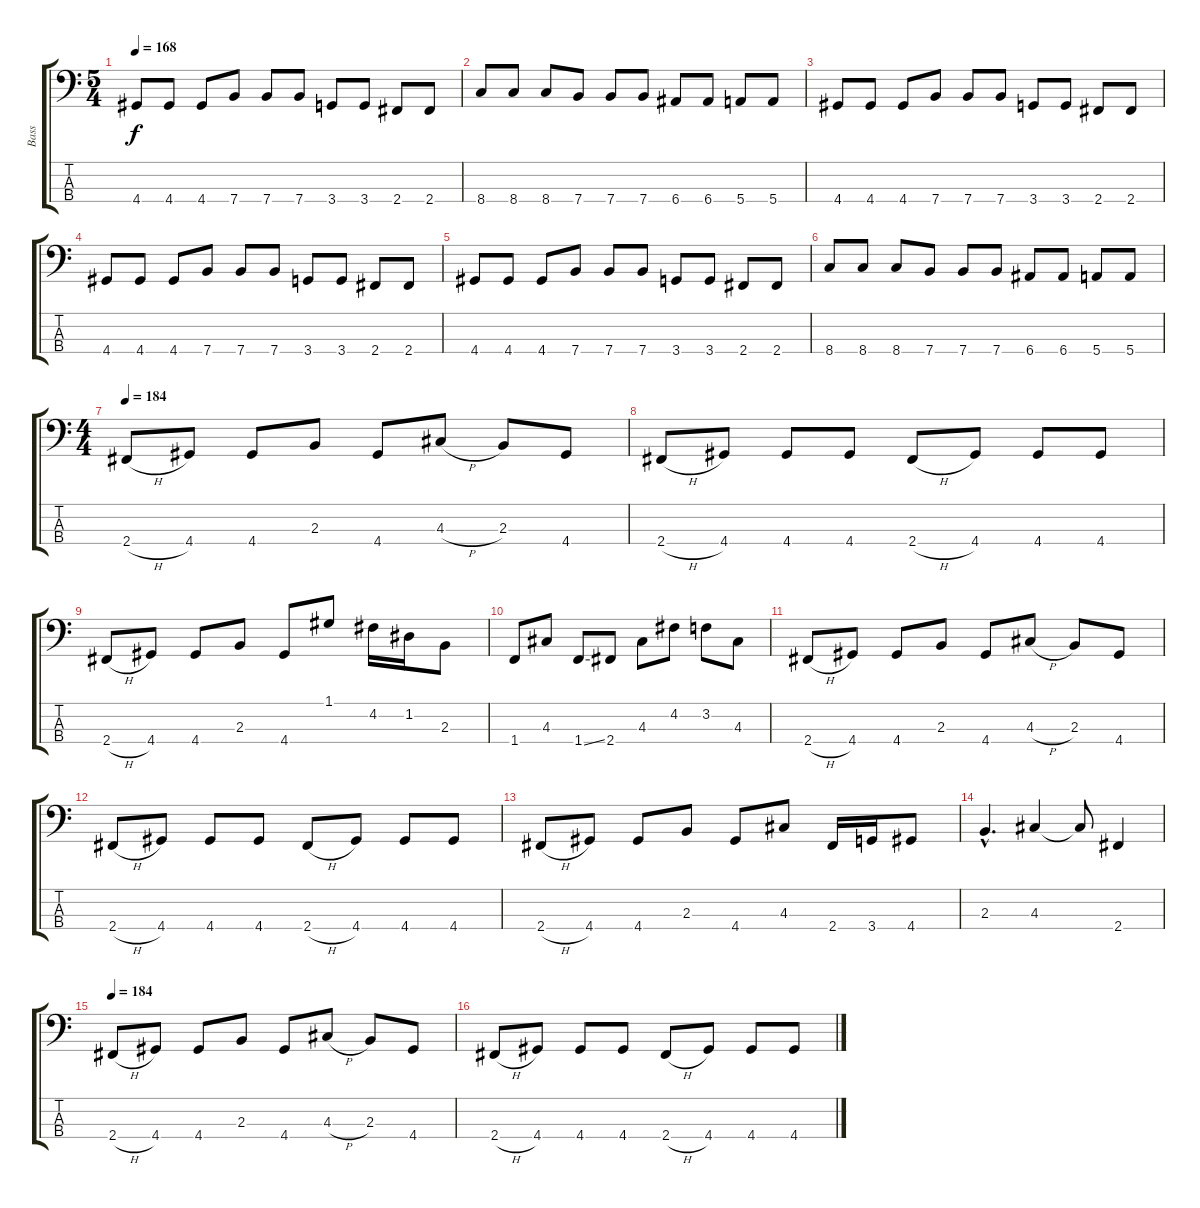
\track ("Bass" "Bass") {instrument electricbassfinger}
\staff {score tabs}
\tuning (G2 D2 A1 E1) {hide}
\ts (5 4)
\tempo 168
\clef f4
\ks c
4.4.8{dy f} 4.4.8 4.4.8 7.4.8 7.4.8 7.4.8 3.4.8 3.4.8 2.4.8 2.4.8 |
8.4.8 8.4.8 8.4.8 7.4.8 7.4.8 7.4.8 6.4.8 6.4.8 5.4.8 5.4.8 |
4.4.8 4.4.8 4.4.8 7.4.8 7.4.8 7.4.8 3.4.8 3.4.8 2.4.8 2.4.8 |
4.4.8 4.4.8 4.4.8 7.4.8 7.4.8 7.4.8 3.4.8 3.4.8 2.4.8 2.4.8 |
4.4.8 4.4.8 4.4.8 7.4.8 7.4.8 7.4.8 3.4.8 3.4.8 2.4.8 2.4.8 |
8.4.8 8.4.8 8.4.8 7.4.8 7.4.8 7.4.8 6.4.8 6.4.8 5.4.8 5.4.8 |
\ts (4 4)
\tempo 184
2.4{h}.8 4.4.8 4.4.8 2.3.8 4.4.8 4.3{h}.8 2.3.8 4.4.8 |
2.4{h}.8 4.4.8 4.4.8 4.4.8 2.4{h}.8 4.4.8 4.4.8 4.4.8 |
2.4{h}.8 4.4.8 4.4.8 2.3.8 4.4.8 1.1.8 4.2.16 1.2.16 2.3.8 |
1.4.8 4.3.8 1.4{ss}.8 2.4.8 4.3.8 4.2.8 3.2.8 4.3.8 |
2.4{h}.8 4.4.8 4.4.8 2.3.8 4.4.8 4.3{h}.8 2.3.8 4.4.8 |
2.4{h}.8 4.4.8 4.4.8 4.4.8 2.4{h}.8 4.4.8 4.4.8 4.4.8 |
2.4{h}.8 4.4.8 4.4.8 2.3.8 4.4.8 4.3.8 2.4.16 3.4.16 4.4.8 |
2.3{hac}.4{d} 4.3.4 4.3{t}.8 2.4.4 |
\tempo 184
2.4{h}.8 4.4.8 4.4.8 2.3.8 4.4.8 4.3{h}.8 2.3.8 4.4.8 |
2.4{h}.8 4.4.8 4.4.8 4.4.8 2.4{h}.8 4.4.8 4.4.8 4.4.8
